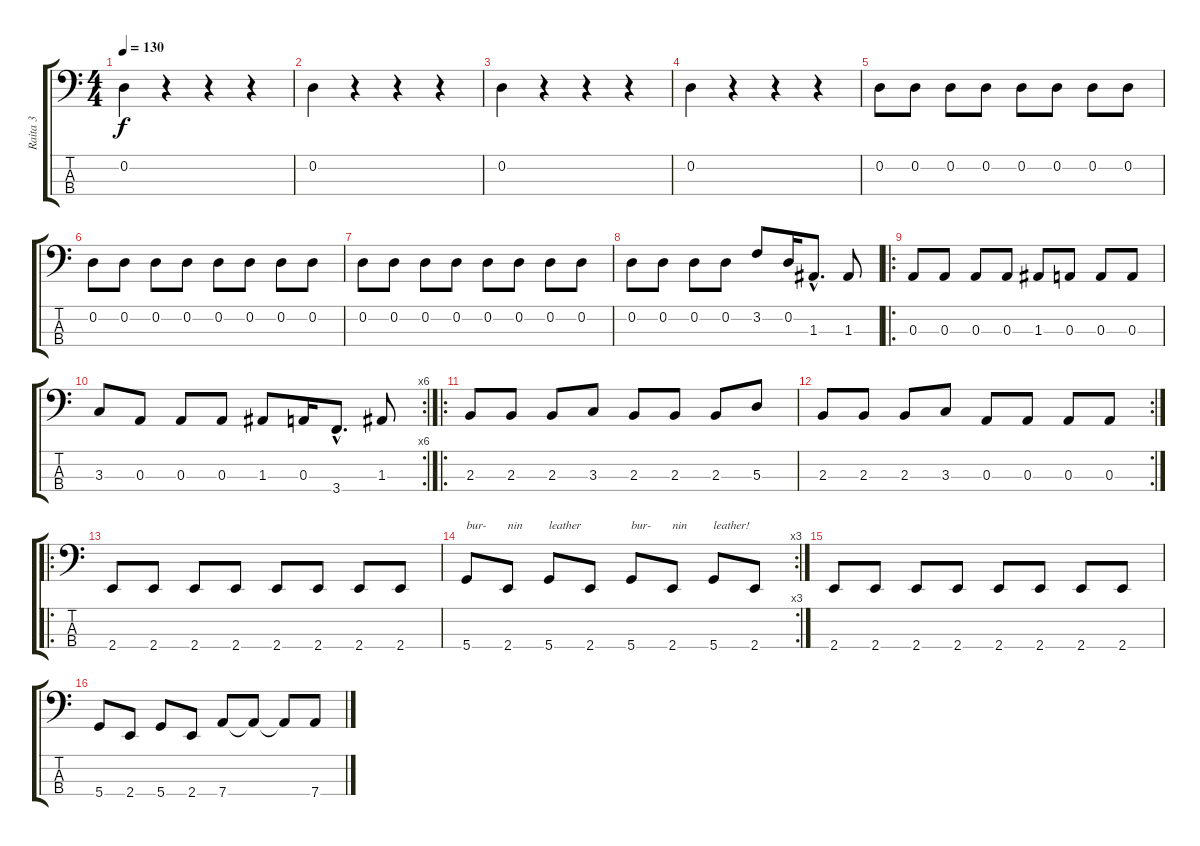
\track ("Raita 3" "Raita 3") {instrument electricbasspick}
\staff {score tabs}
\tuning (G2 D2 A1 D1) {hide}
\ts (4 4)
\tempo 130
\clef f4
\ks c
0.2.4{dy f instrument electricbasspick} r.4 r.4 r.4 |
0.2.4 r.4 r.4 r.4 |
0.2.4 r.4 r.4 r.4 |
0.2.4 r.4 r.4 r.4 |
0.2.8 0.2.8 0.2.8 0.2.8 0.2.8 0.2.8 0.2.8 0.2.8 |
0.2.8 0.2.8 0.2.8 0.2.8 0.2.8 0.2.8 0.2.8 0.2.8 |
0.2.8 0.2.8 0.2.8 0.2.8 0.2.8 0.2.8 0.2.8 0.2.8 |
0.2.8 0.2.8 0.2.8 0.2.8 3.2.8 0.2.16 1.3{hac}.8{d} 1.3.8 |
\ro
0.3.8 0.3.8 0.3.8 0.3.8 1.3.8 0.3.8 0.3.8 0.3.8 |
\rc 6
3.3.8 0.3.8 0.3.8 0.3.8 1.3.8 0.3.16 3.4{hac}.8{d} 1.3.8 |
\ro
2.3.8 2.3.8 2.3.8 3.3.8 2.3.8 2.3.8 2.3.8 5.3.8 |
\rc 2
2.3.8 2.3.8 2.3.8 3.3.8 0.3.8 0.3.8 0.3.8 0.3.8 |
\ro
2.4.8 2.4.8 2.4.8 2.4.8 2.4.8 2.4.8 2.4.8 2.4.8 |
\rc 3
5.4.8{txt "bur-"} 2.4.8{txt "nin"} 5.4.8{txt "leather"} 2.4.8 5.4.8{txt "bur-"} 2.4.8{txt "nin"} 5.4.8{txt "leather!"} 2.4.8 |
2.4.8 2.4.8 2.4.8 2.4.8 2.4.8 2.4.8 2.4.8 2.4.8 |
5.4.8 2.4.8 5.4.8 2.4.8 7.4.8 7.4{t}.8 7.4{t}.8 7.4.8
